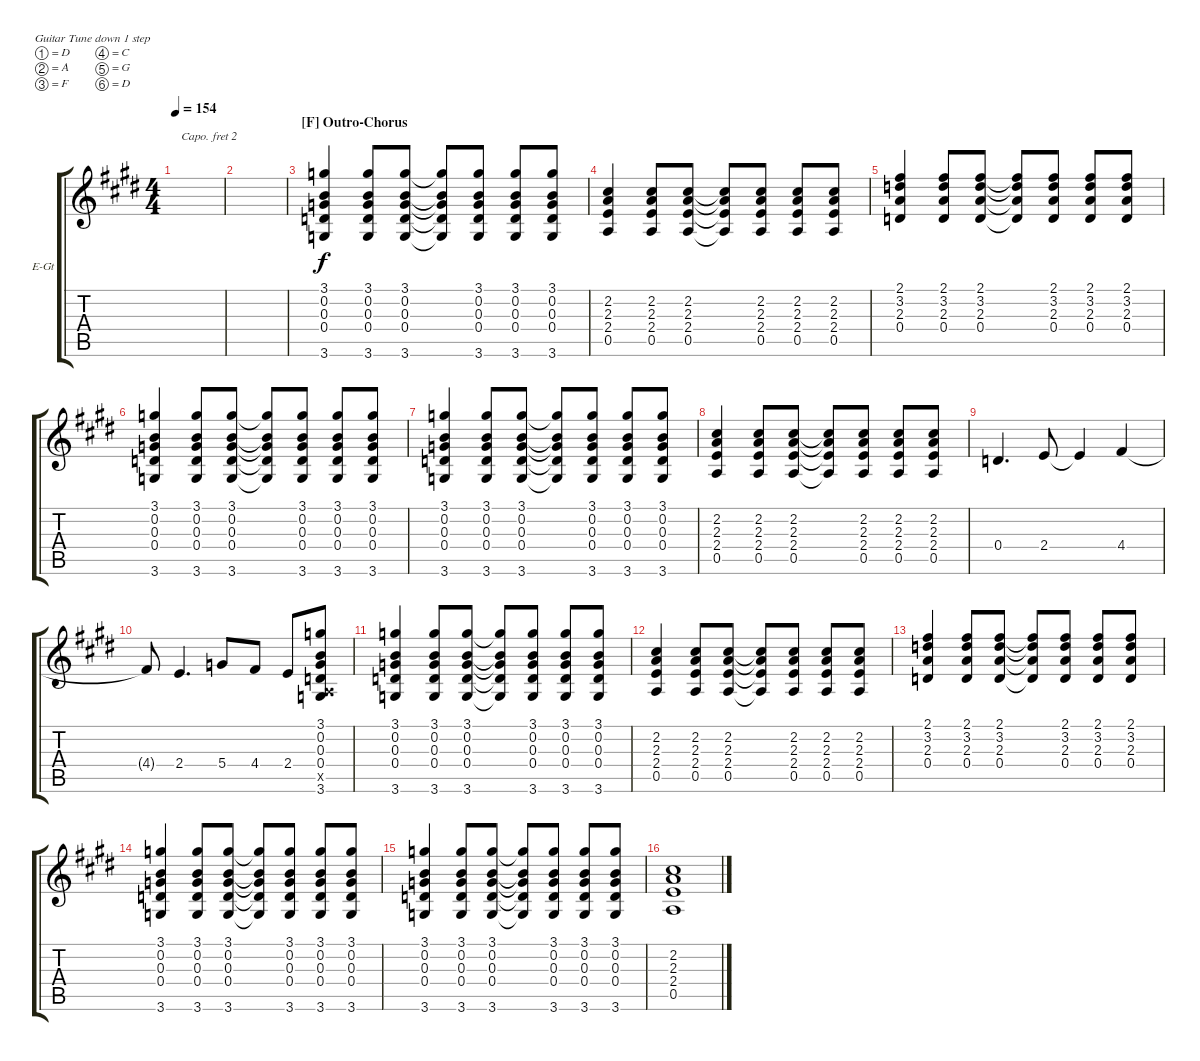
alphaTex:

\defaultSystemsLayout 4
\bracketExtendMode groupsimilarinstruments
\firstSystemTrackNameOrientation horizontal
\otherSystemsTrackNameOrientation horizontal
\track ("Acoustic Guitar" "E-Gt") {instrument electricguitarclean}
\staff {score tabs}
\capo 2
\tuning (D4 A3 F3 C3 G2 D2)
\ts (4 4)
\tempo 154
\clef g2
\scale
0.333333
\ks e
|
\scale
0.333333 |
\section ("F" "Outro-Chorus")
\scale
0.333333 (3.6 0.4 0.3 0.2 3.1).4 (3.6 0.4 0.3 0.2 3.1).8 (3.6 0.4 0.3 0.2 3.1).8 (3.6{t} 0.4{t} 0.3{t} 0.2{t} 3.1{t}).8 (3.6 0.4 0.3 0.2 3.1).8 (3.6 0.4 0.3 0.2 3.1).8 (3.6 0.4 0.3 0.2 3.1).8 |
\scale
0.333333 (0.5 2.4 2.3 2.2).4 (0.5 2.4 2.3 2.2).8 (0.5 2.4 2.2 2.3).8 (0.5{t} 2.2{t} 2.3{t} 2.4{t}).8 (0.5 2.4 2.3 2.2).8 (0.5 2.4 2.2 2.3).8 (0.5 2.4 2.3 2.2).8 |
\scale
0.333333 (0.4 2.3 3.2 2.1).4 (2.1 3.2 2.3 0.4).8 (2.1 3.2 2.3 0.4).8 (2.1{t} 0.4{t} 2.3{t} 3.2{t}).8 (2.1 3.2 2.3 0.4).8 (2.1 3.2 2.3 0.4).8 (2.1 3.2 2.3 0.4).8 |
\scale
0.333333 (3.6 0.4 0.3 0.2 3.1).4 (3.6 0.4 0.3 0.2 3.1).8 (3.6 0.4 0.3 0.2 3.1).8 (3.6{t} 0.4{t} 0.3{t} 0.2{t} 3.1{t}).8 (3.6 0.4 0.3 0.2 3.1).8 (3.6 0.4 0.3 0.2 3.1).8 (3.6 0.4 0.3 0.2 3.1).8 |
\scale
0.333333 (3.6 0.4 0.3 0.2 3.1).4 (3.6 0.4 0.3 0.2 3.1).8 (3.6 0.4 0.3 0.2 3.1).8 (3.6{t} 0.4{t} 0.3{t} 0.2{t} 3.1{t}).8 (3.6 0.4 0.3 0.2 3.1).8 (3.6 0.4 0.3 0.2 3.1).8 (3.6 0.4 0.3 0.2 3.1).8 |
\scale
0.333333 (0.5 2.4 2.3 2.2).4 (0.5 2.4 2.3 2.2).8 (0.5 2.4 2.2 2.3).8 (0.5{t} 2.2{t} 2.3{t} 2.4{t}).8 (0.5 2.4 2.3 2.2).8 (0.5 2.4 2.2 2.3).8 (0.5 2.4 2.3 2.2).8 |
\scale
0.333333 0.4.4{d} 2.4.8 2.4{t}.4 4.4.4 |
\scale
0.333333 4.4{t}.8 2.4.4{d} 5.4.8 4.4.8 2.4.8 (3.6 0.5{x} 0.4 0.3 0.2 3.1).8 |
\scale
0.333333 (3.6 0.4 0.3 0.2 3.1).4 (3.6 0.4 0.3 0.2 3.1).8 (3.6 0.4 0.3 0.2 3.1).8 (3.6{t} 0.4{t} 0.3{t} 0.2{t} 3.1{t}).8 (3.6 0.4 0.3 0.2 3.1).8 (3.6 0.4 0.3 0.2 3.1).8 (3.6 0.4 0.3 0.2 3.1).8 |
\scale
0.333333 (0.5 2.4 2.3 2.2).4 (0.5 2.4 2.3 2.2).8 (0.5 2.4 2.2 2.3).8 (0.5{t} 2.2{t} 2.3{t} 2.4{t}).8 (0.5 2.4 2.3 2.2).8 (0.5 2.4 2.2 2.3).8 (0.5 2.4 2.3 2.2).8 |
\scale
0.333333 (0.4 2.3 3.2 2.1).4 (2.1 3.2 2.3 0.4).8 (2.1 3.2 2.3 0.4).8 (2.1{t} 0.4{t} 2.3{t} 3.2{t}).8 (2.1 3.2 2.3 0.4).8 (2.1 3.2 2.3 0.4).8 (2.1 3.2 2.3 0.4).8 |
\scale
0.333333 (3.6 0.4 0.3 0.2 3.1).4 (3.6 0.4 0.3 0.2 3.1).8 (3.6 0.4 0.3 0.2 3.1).8 (3.6{t} 0.4{t} 0.3{t} 0.2{t} 3.1{t}).8 (3.6 0.4 0.3 0.2 3.1).8 (3.6 0.4 0.3 0.2 3.1).8 (3.6 0.4 0.3 0.2 3.1).8 |
\scale
0.333333 (3.6 0.4 0.3 0.2 3.1).4 (3.6 0.4 0.3 0.2 3.1).8 (3.6 0.4 0.3 0.2 3.1).8 (3.6{t} 0.4{t} 0.3{t} 0.2{t} 3.1{t}).8 (3.6 0.4 0.3 0.2 3.1).8 (3.6 0.4 0.3 0.2 3.1).8 (3.6 0.4 0.3 0.2 3.1).8 |
\scale
0.333333 (0.5 2.4 2.3 2.2).1
